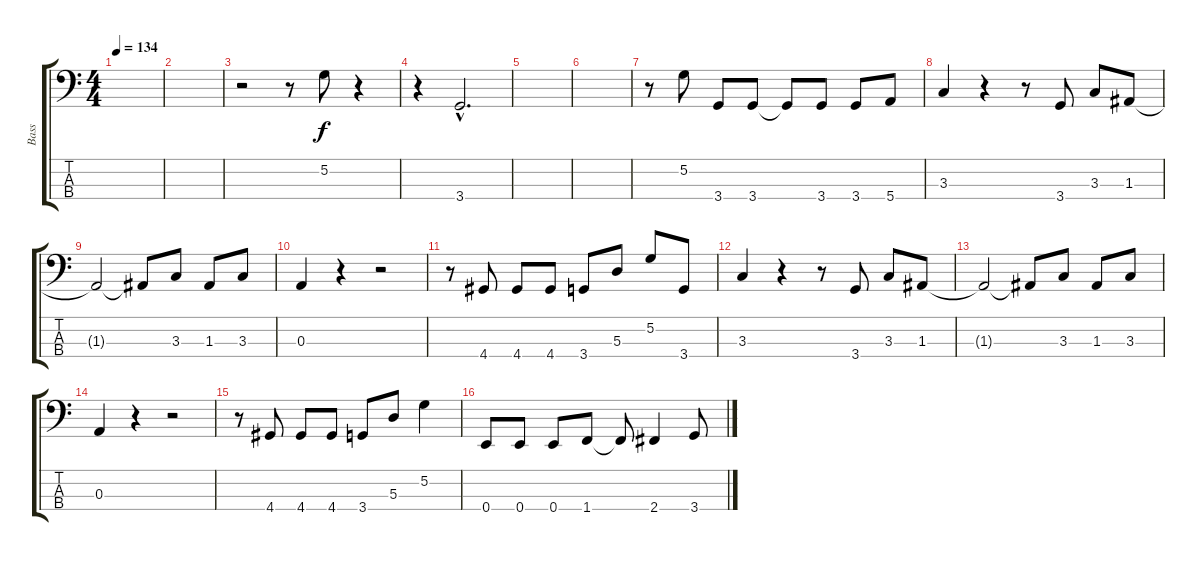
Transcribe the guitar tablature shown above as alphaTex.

\track ("Bass" "Bass") {instrument electricbassfinger}
\staff {score tabs}
\tuning (G2 D2 A1 E1) {hide}
\ts (4 4)
\tempo 134
\clef f4
\ks c
|
|
r.2 r.8 5.2.8 r.4 |
r.4 3.4{hac}.2{d} |
|
|
r.8 5.2.8 3.4.8 3.4.8 3.4{t}.8 3.4.8 3.4.8 5.4.8 |
3.3.4 r.4 r.8 3.4.8 3.3.8 1.3.8 |
1.3{t}.2 1.3{t}.8 3.3.8 1.3.8 3.3.8 |
0.3.4 r.4 r.2 |
r.8 4.4.8 4.4.8 4.4.8 3.4.8 5.3.8 5.2.8 3.4.8 |
3.3.4 r.4 r.8 3.4.8 3.3.8 1.3.8 |
1.3{t}.2 1.3{t}.8 3.3.8 1.3.8 3.3.8 |
0.3.4 r.4 r.2 |
r.8 4.4.8 4.4.8 4.4.8 3.4.8 5.3.8 5.2.4 |
0.4.8 0.4.8 0.4.8 1.4.8 1.4{t}.8 2.4.4 3.4.8
